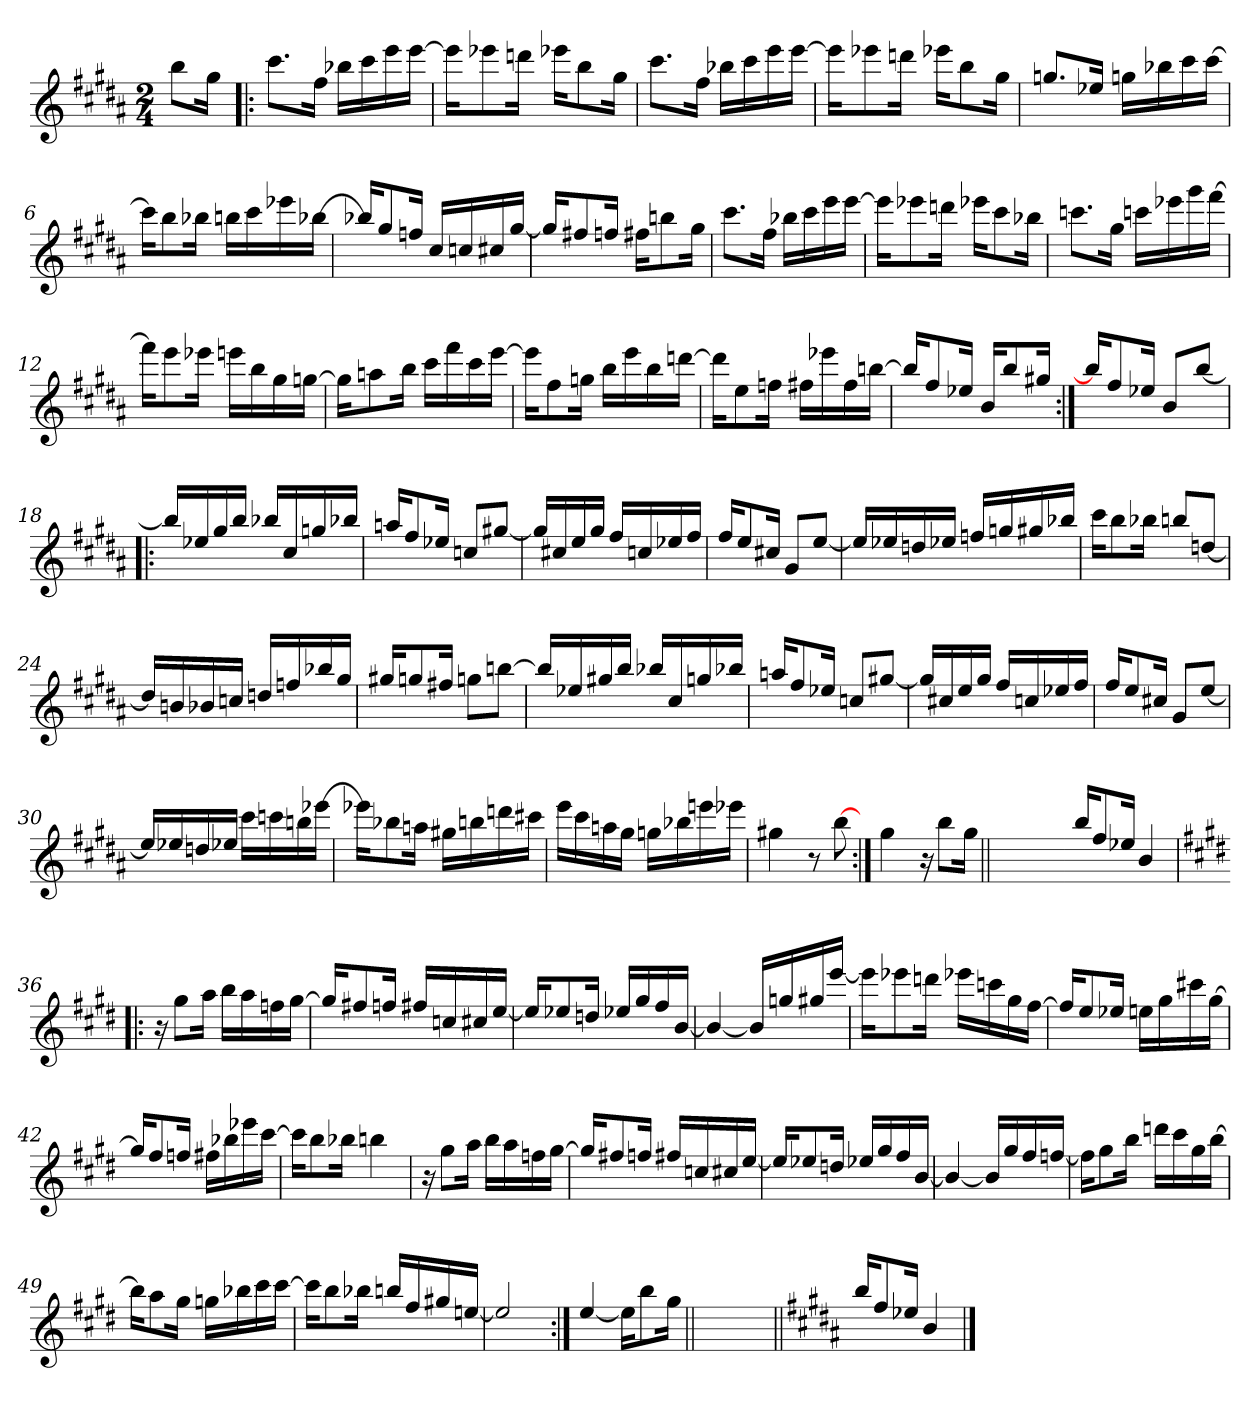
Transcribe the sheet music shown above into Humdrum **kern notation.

**kern
*part1
*staff1
*clefG2
*k[f#c#g#d#a#]
*B:
*M2/4
=
8bb\L
16gg#\Jk
=1!|:
8.ccc#\L
16ff#\Jk
16bb-X\LL
16ccc#\
16eee\
[>16eee\JJ
=2
16eeen\KL]
8eee-X\
16dddn\Jk
16eee-X\KL
8bb\
16gg#\Jk
=3
8.ccc#\L
16ff#\Jk
16bb-X\LL
16ccc#\
16eee\
[>16eee\JJ
!!LO:LB:g=z
=4
16eeen\KL]
8eee-X\
16dddn\Jk
16eee-X\KL
8bb\
16gg#\Jk
=5
8.ggn/L
16ee-X/Jk
16ggn\LL
16bb-X\
16ccc#\
[>16ccc#\JJ
=6
16ccc#\KL]
8bb\
16bb-X\Jk
16bbn\LL
16ccc#\
16eee-X\
[16bb-X\JJ
=7
16bb-X/KL]
8gg#/
16ffn/Jk
16cc#/LL
16ccn/
16cc#X/
[16gg#/JJ
!!LO:LB:g=z
=8
16gg#/KL]
8ff#X/
16ffn/Jk
16ff#X\KL
8bbn\
16gg#\Jk
=9
8.ccc#\L
16ff#\Jk
16bb-X\LL
16ccc#\
16eee\
[>16eee\JJ
=10
16eeen\KL]
8eee-X\
16dddn\Jk
16eee-X\KL
8ccc#\
16bb-X\Jk
=11
8.cccn\L
16gg#\Jk
16cccn\LL
16eee-X\
16ggg#\
[>16fff#\JJ
!!LO:LB:g=z
=12
16fff#\KL]
8eee\
16eee-X\Jk
16eeen\LL
16bb\
16gg#\
[>16ggn\JJ
=13
16ggn\KL]
8aan\
16bb\Jk
16ccc#\LL
16fff#\
16ccc#\
[>16eee\JJ
=14
16eee\KL]
8ff#\
16ggn\Jk
16bb\LL
16eee\
16bb\
[>16dddn\JJ
=15
16dddn\KL]
8ee\
16ffn\Jk
16ff#X\LL
16eee-X\
16ff#\
[>16bbn\JJ
!!LO:LB:g=z
=16
16bb/KL]
8ff#/
16ee-X/Jk
16b/KL
8bb/
16gg#X/Jk
=17:|!
16bb/KL]
8ff#/
16ee-X/Jk
8b/L
[<8bb/J
=18!|:
16bb/LL]
16ee-X/
16gg#/
16bb/JJ
16bb-X/LL
16cc#/
16ggn/
16bb-X/JJ
=19
16aan/KL
8ff#/
16ee-X/Jk
8ccn/L
[<8gg#X/J
!!LO:LB:g=z
=20
16gg#/LL]
16cc#X/
16ee/
16gg#/JJ
16ff#/LL
16ccn/
16ee-X/
16ff#/JJ
=21
16ff#/KL
8ee/
16cc#X/Jk
8g#/L
[<8ee/J
=22
16ee/LL]
16ee-X/
16ddn/
16ee-X/JJ
16ffn/LL
16ggn/
16gg#X/
16bb-X/JJ
=23
16ccc#\KL
8bb\
16bb-X\Jk
8bbn/L
[<8ddn/J
!!LO:LB:g=z
=24
16ddn/LL]
16bn/
16b-X/
16ccn/JJ
16ddn/LL
16ffn/
16bb-X/
16gg#/JJ
=25
16gg#X/KL
8ggn/
16ff#X/Jk
8ggn\L
[>8bbn\J
=26
16bb/LL]
16ee-X/
16gg#X/
16bb/JJ
16bb-X/LL
16cc#/
16ggn/
16bb-X/JJ
=27
16aan/KL
8ff#/
16ee-X/Jk
8ccn/L
[<8gg#X/J
!!LO:LB:g=z
=28
16gg#/LL]
16cc#X/
16ee/
16gg#/JJ
16ff#/LL
16ccn/
16ee-X/
16ff#/JJ
=29
16ff#/KL
8ee/
16cc#X/Jk
8g#/L
[<8ee/J
=30
16ee/LL]
16ee-X/
16ddn/
16ee-X/JJ
16ccc#\LL
16cccn\
16bbn\
[>16eee-X\JJ
=31
16eee-X\KL]
8bb-X\
16aan\Jk
16gg#X\LL
16bbn\
16dddn\
16ccc#X\JJ
!!LO:LB:g=z
=32
16eee\LL
16ccc#\
16aan\
16gg#\JJ
16ggn\LL
16bb-X\
16eeen\
16eee-X\JJ
=33
4gg#X\
8r
[8bb\
=34:|!
4gg#\
16r
8bb\L
16gg#\Jk
=34X341||
2ryy
!!LO:PB:g=z
=35-
16bb/KL
8ff#/
16ee-X/Jk
4b/
=36!|:
*k[f#c#g#d#]
*E:
16r
8gg#\L
16aa\Jk
16bb\LL
16aa\
16ffn\
[>16gg#\JJ
=37
16gg#/KL]
8ff#X/
16ffn/Jk
16ff#X/LL
16ccn/
16cc#X/
[<16ee/JJ
=38
16een/KL]
8ee-X/
16ddn/Jk
16ee-X/LL
16gg#/
16ff#/
[16b/JJ
!!LO:LB:g=z
=39
4b/_
16b/LL]
16ggn/
16gg#X/
[>16eee/JJ
=40
16eeen\KL]
8eee-X\
16dddn\Jk
16eee-X\LL
16cccn\
16gg#\
[16ff#\JJ
=41
16ff#/KL]
8ee/
16ee-X/Jk
16een\LL
16gg#\
16ccc#X\
[>16gg#\JJ
=42
16gg#/KL]
8ff#/
16ffn/Jk
16ff#X\LL
16bb-X\
16eee-X\
[>16ccc#\JJ
!!LO:LB:g=z
=43
16ccc#\KL]
8bb\
16bb-X\Jk
4bbn\
=44
16r
8gg#\L
16aa\Jk
16bb\LL
16aa\
16ffn\
[>16gg#\JJ
=45
16gg#/KL]
8ff#X/
16ffn/Jk
16ff#X/LL
16ccn/
16cc#X/
[<16ee/JJ
=46
16een/KL]
8ee-X/
16ddn/Jk
16ee-X/LL
16gg#/
16ff#/
[<16b/JJ
!!LO:LB:g=z
=47
4b/_
16b/LL]
16gg#/
16ff#/
[>16ffn/JJ
=48
16ffn\KL]
8gg#\
16bb\Jk
16dddn\LL
16ccc#\
16gg#\
[>16bb\JJ
=49
16bb\KL]
8aa\
16gg#\Jk
16ggn\LL
16bb-X\
16ccc#\
[>16ccc#\JJ
=50
16ccc#\KL]
8bb\
16bb-X\Jk
16bbn/LL
16ff#/
16gg#X/
[16een/JJ
!!LO:LB:g=z
=51
2ee/]
=52:|!
[>4ee/
16ee\KL]
8bb\
16gg#\Jk
=52X522||
2ryy
=53||
*k[f#c#g#d#a#]
*B:
16bb/KL
8ff#/
16ee-X/Jk
4b/
==
*-
